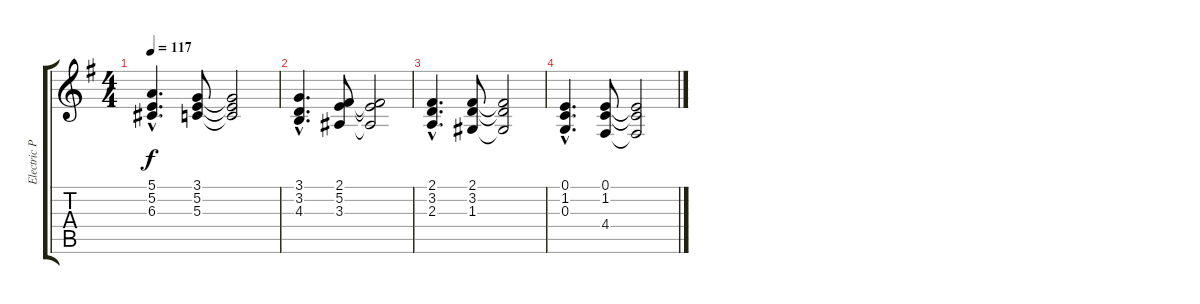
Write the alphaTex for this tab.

\track ("Electric Piano" "Electric P") {instrument electricgrandpiano}
\staff {score tabs}
\tuning (E4 B3 G3 D3 A2 E2) {hide}
\ts (4 4)
\tempo 117
\clef g2
\ks g
(5.1{hac} 5.2{hac} 6.3{hac}).4{d dy f} (3.1 5.2 5.3).8 (3.1{t} 5.2{t} 5.3{t}).2 |
(3.1{hac} 3.2{hac} 4.3{hac}).4{d} (2.1 5.2 3.3).8 (2.1{t} 5.2{t} 3.3{t}).2 |
(2.1{hac} 3.2{hac} 2.3{hac}).4{d} (2.1 3.2 1.3).8 (2.1{t} 3.2{t} 1.3{t}).2 |
(0.1{hac} 1.2{hac} 0.3{hac}).4{d} (0.1 1.2 4.4).8 (0.1{t} 1.2{t} 4.4{t}).2
